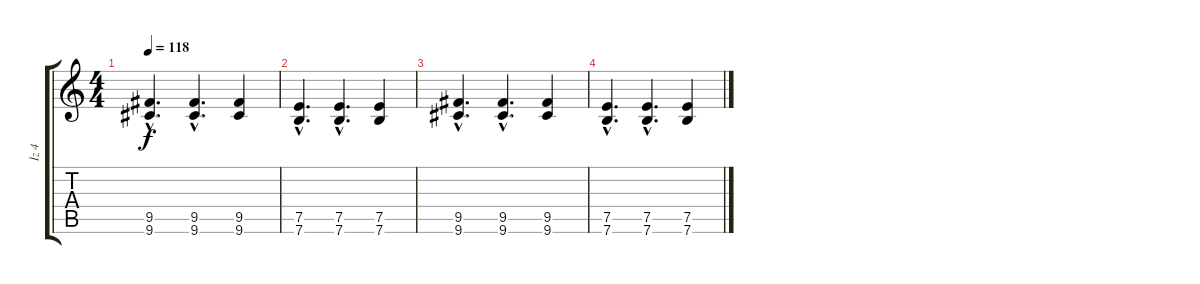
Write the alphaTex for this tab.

\track ("İz 4" "İz 4") {instrument acousticguitarsteel}
\staff {score tabs}
\tuning (E4 B3 G3 D3 A2 E2) {hide}
\ts (4 4)
\tempo 118
\clef g2
\ks c
(9.5{hac} 9.6{hac}).4{d dy f instrument overdrivenguitar} (9.5{hac} 9.6{hac}).4{d} (9.5 9.6).4 |
(7.5{hac} 7.6{hac}).4{d} (7.5{hac} 7.6{hac}).4{d} (7.5 7.6).4 |
(9.5{hac} 9.6{hac}).4{d instrument overdrivenguitar} (9.5{hac} 9.6{hac}).4{d} (9.5 9.6).4 |
(7.5{hac} 7.6{hac}).4{d} (7.5{hac} 7.6{hac}).4{d} (7.5 7.6).4
